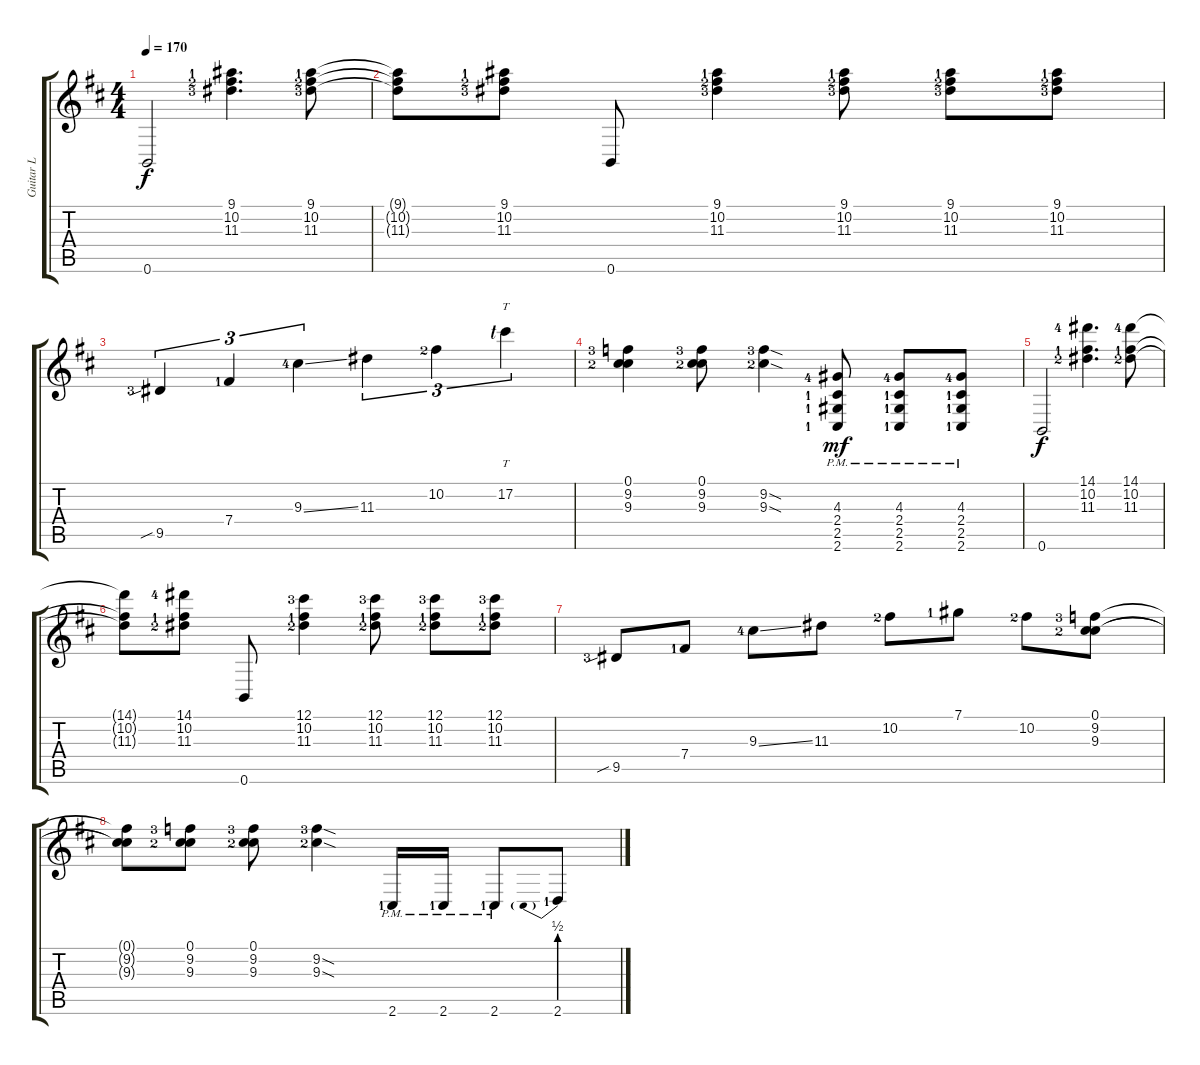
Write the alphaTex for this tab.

\track ("Guitar L" "Guitar L") {instrument distortionguitar}
\staff {score tabs}
\tuning (Db4 Ab3 E3 B2 Gb2 B1) {hide}
\ts (4 4)
\tempo 170
\clef g2
\ks bminor
0.6.2{dy f} (9.1{lf 2} 10.2{lf 3} 11.3{lf 4}).4{d} (9.1{lf 2} 10.2{lf 3} 11.3{lf 4}).8 |
(9.1{t} 10.2{t} 11.3{t}).8 (9.1{lf 2} 10.2{lf 3} 11.3{lf 4}).8 0.6.8 (9.1{lf 2} 10.2{lf 3} 11.3{lf 4}).4 (9.1{lf 2} 10.2{lf 3} 11.3{lf 4}).8 (9.1{lf 2} 10.2{lf 3} 11.3{lf 4}).8 (9.1{lf 2} 10.2{lf 3} 11.3{lf 4}).8 |
9.5{sib lf 4}.4{tu (3 2)} 7.4{lf 2}.4{tu (3 2)} 9.3{ss lf 5}.4{tu (3 2)} 11.3.4{tu (3 2)} 10.2{lf 3}.4{tu (3 2)} 17.2{lf 1}.4{tt tu (3 2)} |
(0.1 9.2{lf 4} 9.3{lf 3}).4 (0.1 9.2{lf 4} 9.3{lf 3}).8 (9.2{sod lf 4} 9.3{sod lf 3}).4 (4.3{lf 5} 2.4{lf 2} 2.5{lf 2} 2.6{pm lf 2}).8{dy mf} (4.3{lf 5} 2.4{lf 2} 2.5{lf 2} 2.6{pm lf 2}).8 (4.3{lf 5} 2.4{lf 2} 2.5{lf 2} 2.6{pm lf 2}).8 |
0.6.2{dy f} (14.1{lf 5} 10.2{lf 2} 11.3{lf 3}).4{d} (14.1{lf 5} 10.2{lf 2} 11.3{lf 3}).8 |
(14.1{t} 10.2{t} 11.3{t}).8 (14.1{lf 5} 10.2{lf 2} 11.3{lf 3}).8 0.6.8 (12.1{lf 4} 10.2{lf 2} 11.3{lf 3}).4 (12.1{lf 4} 10.2{lf 2} 11.3{lf 3}).8 (12.1{lf 4} 10.2{lf 2} 11.3{lf 3}).8 (12.1{lf 4} 10.2{lf 2} 11.3{lf 3}).8 |
9.5{sib lf 4}.8 7.4{lf 2}.8 9.3{ss lf 5}.8 11.3.8 10.2{lf 3}.8 7.1{lf 2}.8 10.2{lf 3}.8 (0.1 9.2{lf 4} 9.3{lf 3}).8 |
(0.1{t} 9.2{t} 9.3{t}).8 (0.1 9.2{lf 4} 9.3{lf 3}).8 (0.1 9.2{lf 4} 9.3{lf 3}).8 (9.2{sod lf 4} 9.3{sod lf 3}).4 2.6{pm lf 2}.16 2.6{pm lf 2}.16 2.6{pm lf 2}.8 2.6{be (prebend 0 2 60 2) lf 2}.8
